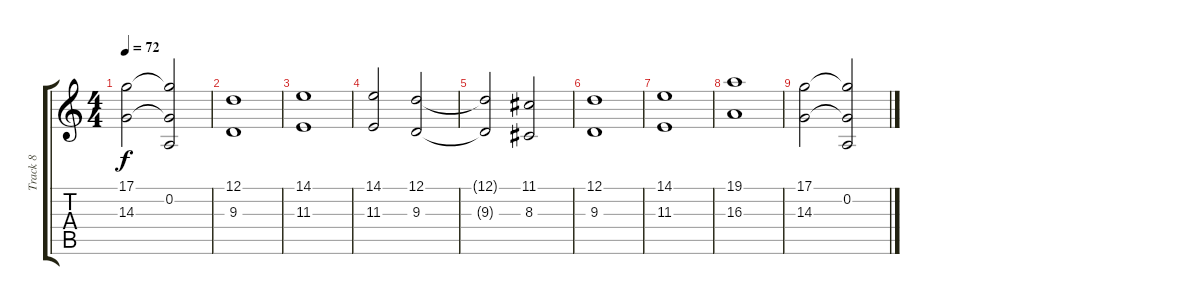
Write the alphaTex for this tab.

\track ("Track 8" "Track 8") {instrument choiraahs}
\staff {score tabs}
\tuning (D4 A3 F3 C3 G2 C2) {hide}
\ts (4 4)
\tempo 72
\clef g2
\ks c
(17.1 14.3).2{dy f} (17.1{t} 0.2 14.3{t}).2 |
(12.1 9.3).1 |
(14.1 11.3).1 |
(14.1 11.3).2 (12.1 9.3).2 |
(12.1{t} 9.3{t}).2 (11.1 8.3).2 |
(12.1 9.3).1 |
(14.1 11.3).1 |
(19.1 16.3).1 |
(17.1 14.3).2 (17.1{t} 0.2 14.3{t}).2
